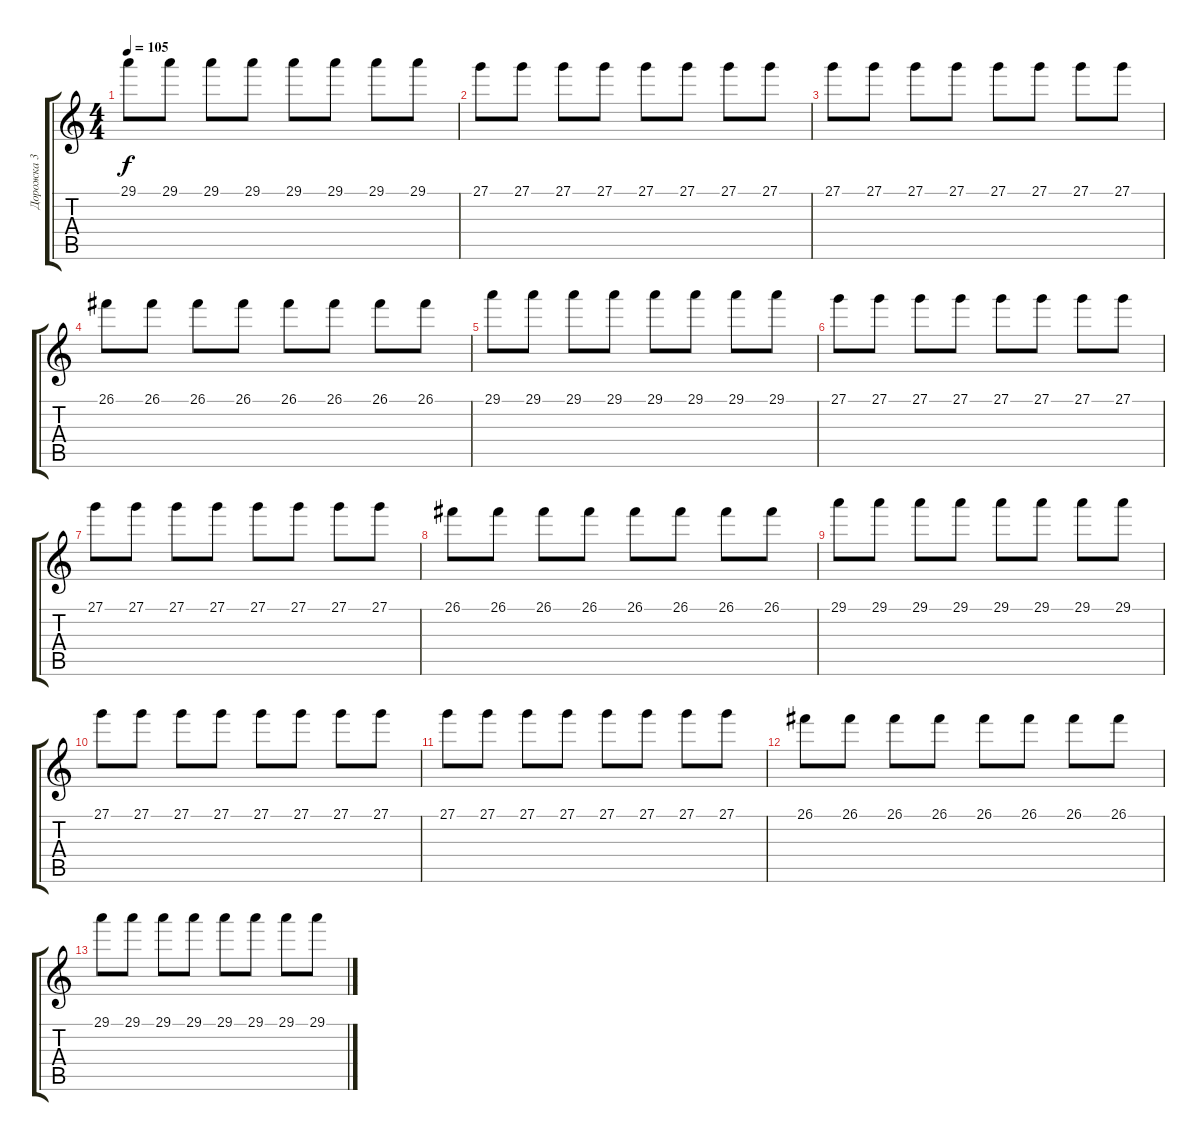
\track ("Дорожка 3" "Дорожка 3") {instrument lead1square}
\staff {score tabs}
\tuning (E4 B3 G3 D3 A2 E2) {hide}
\ts (4 4)
\tempo 105
\clef g2
\ks c
29.1.8{dy f} 29.1.8 29.1.8 29.1.8 29.1.8 29.1.8 29.1.8 29.1.8 |
27.1.8 27.1.8 27.1.8 27.1.8 27.1.8 27.1.8 27.1.8 27.1.8 |
27.1.8 27.1.8 27.1.8 27.1.8 27.1.8 27.1.8 27.1.8 27.1.8 |
26.1.8 26.1.8 26.1.8 26.1.8 26.1.8 26.1.8 26.1.8 26.1.8 |
29.1.8 29.1.8 29.1.8 29.1.8 29.1.8 29.1.8 29.1.8 29.1.8 |
27.1.8 27.1.8 27.1.8 27.1.8 27.1.8 27.1.8 27.1.8 27.1.8 |
27.1.8 27.1.8 27.1.8 27.1.8 27.1.8 27.1.8 27.1.8 27.1.8 |
26.1.8 26.1.8 26.1.8 26.1.8 26.1.8 26.1.8 26.1.8 26.1.8 |
29.1.8 29.1.8 29.1.8 29.1.8 29.1.8 29.1.8 29.1.8 29.1.8 |
27.1.8 27.1.8 27.1.8 27.1.8 27.1.8 27.1.8 27.1.8 27.1.8 |
27.1.8 27.1.8 27.1.8 27.1.8 27.1.8 27.1.8 27.1.8 27.1.8 |
26.1.8 26.1.8 26.1.8 26.1.8 26.1.8 26.1.8 26.1.8 26.1.8 |
29.1.8 29.1.8 29.1.8 29.1.8 29.1.8 29.1.8 29.1.8 29.1.8
